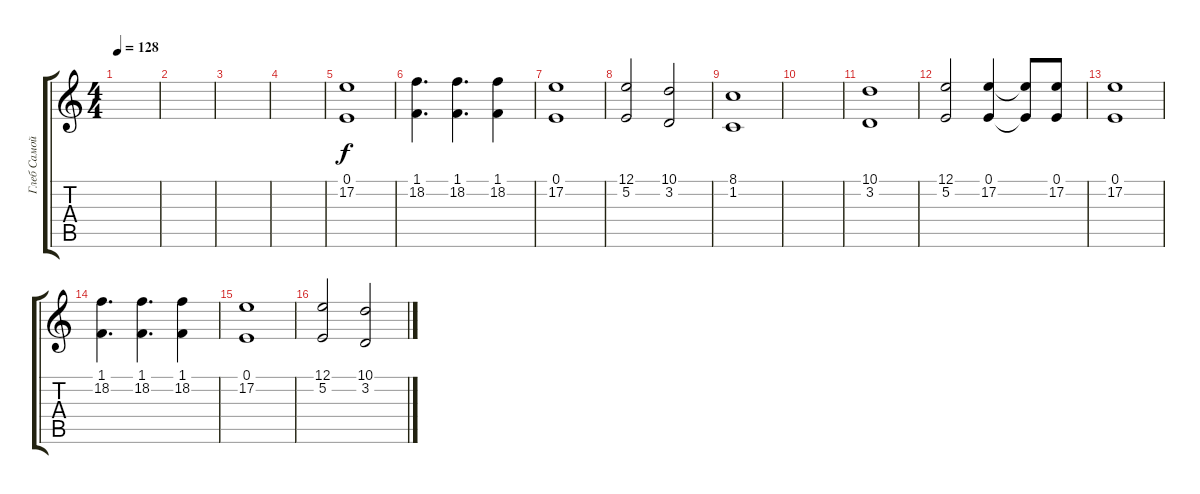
\track ("Глеб Самойлов (клавишные)" "Глеб Самой") {instrument acousticgrandpiano}
\staff {score tabs}
\tuning (E4 B3 G3 D3 A2 E2) {hide}
\ts (4 4)
\tempo 128
\clef g2
\ks c
|
|
|
|
(0.1 17.2).1 |
(1.1 18.2).4{d} (1.1 18.2).4{d} (1.1 18.2).4 |
(0.1 17.2).1 |
(12.1 5.2).2 (10.1 3.2).2 |
(8.1 1.2).1 |
|
(10.1 3.2).1 |
(12.1 5.2).2 (0.1 17.2).4 (0.1{t} 17.2{t}).8 (0.1 17.2).8 |
(0.1 17.2).1 |
(1.1 18.2).4{d} (1.1 18.2).4{d} (1.1 18.2).4 |
(0.1 17.2).1 |
(12.1 5.2).2 (10.1 3.2).2
